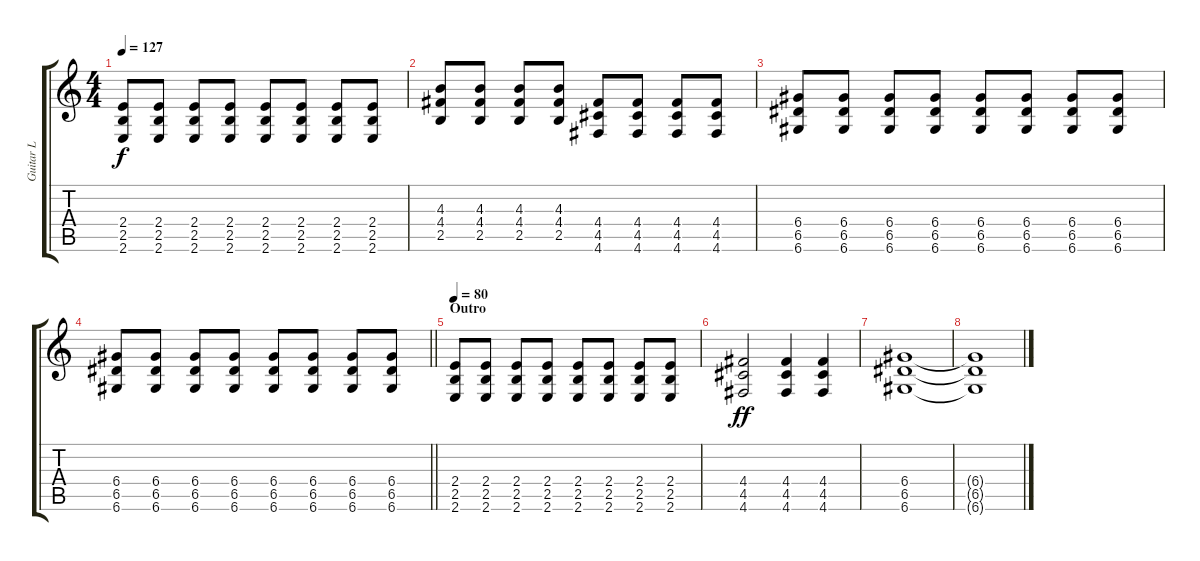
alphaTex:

\track ("Guitar L" "Guitar L") {instrument distortionguitar}
\staff {score tabs}
\tuning (E4 B3 G3 D3 A2 D2) {hide}
\ts (4 4)
\tempo 127
\clef g2
\ks c
(2.4 2.5 2.6).8{dy f} (2.4 2.5 2.6).8 (2.4 2.5 2.6).8 (2.4 2.5 2.6).8 (2.4 2.5 2.6).8 (2.4 2.5 2.6).8 (2.4 2.5 2.6).8 (2.4 2.5 2.6).8 |
(4.3 4.4 2.5).8 (4.3 4.4 2.5).8 (4.3 4.4 2.5).8 (4.3 4.4 2.5).8 (4.4 4.5 4.6).8 (4.4 4.5 4.6).8 (4.4 4.5 4.6).8 (4.4 4.5 4.6).8 |
(6.4 6.5 6.6).8 (6.4 6.5 6.6).8 (6.4 6.5 6.6).8 (6.4 6.5 6.6).8 (6.4 6.5 6.6).8 (6.4 6.5 6.6).8 (6.4 6.5 6.6).8 (6.4 6.5 6.6).8 |
\barLineRight lightlight
(6.4 6.5 6.6).8 (6.4 6.5 6.6).8 (6.4 6.5 6.6).8 (6.4 6.5 6.6).8 (6.4 6.5 6.6).8 (6.4 6.5 6.6).8 (6.4 6.5 6.6).8 (6.4 6.5 6.6).8 |
\section ("" "Outro")
\tempo 80
(2.4 2.5 2.6).8 (2.4 2.5 2.6).8 (2.4 2.5 2.6).8 (2.4 2.5 2.6).8 (2.4 2.5 2.6).8 (2.4 2.5 2.6).8 (2.4 2.5 2.6).8 (2.4 2.5 2.6).8 |
(4.4 4.5 4.6).2{dy ff} (4.4 4.5 4.6).4 (4.4 4.5 4.6).4 |
(6.4 6.5 6.6).1 |
(6.4{t} 6.5{t} 6.6{t}).1
